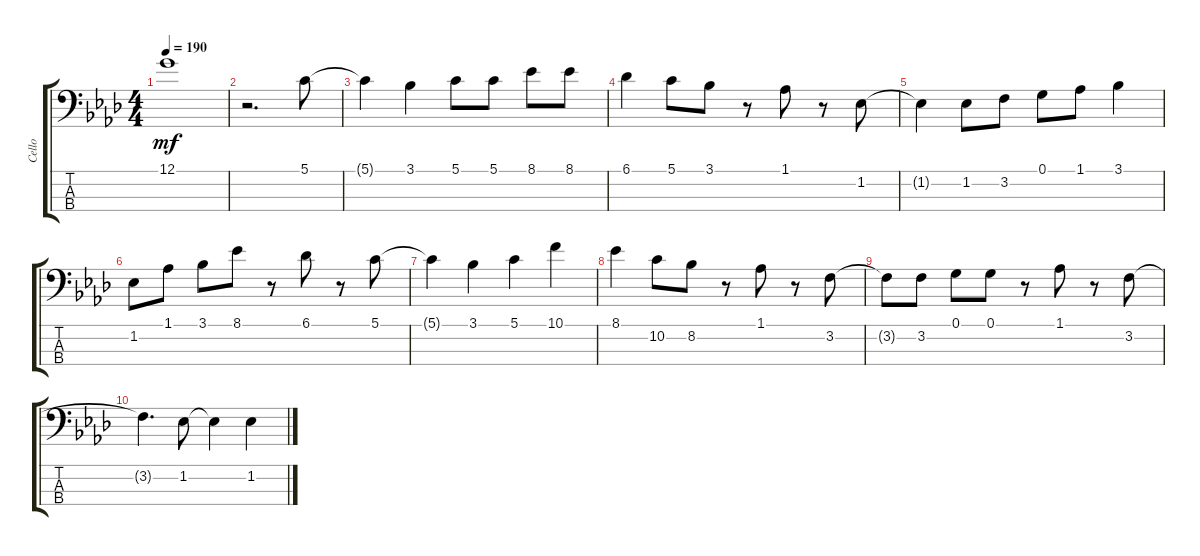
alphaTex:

\track ("Cello" "Cello") {instrument contrabass}
\staff {score tabs}
\tuning (G2 D2 A1 E1) {hide}
\ts (4 4)
\tempo 190
\clef f4
\ks ab
12.1.1{dy mf} |
r.2{d} 5.1.8 |
5.1{t}.4 3.1.4 5.1.8 5.1.8 8.1.8 8.1.8 |
6.1.4 5.1.8 3.1.8 r.8 1.1.8 r.8 1.2.8 |
1.2{t}.4 1.2.8 3.2.8 0.1.8 1.1.8 3.1.4 |
1.2.8 1.1.8 3.1.8 8.1.8 r.8 6.1.8 r.8 5.1.8 |
5.1{t}.4 3.1.4 5.1.4 10.1.4 |
8.1.4 10.2.8 8.2.8 r.8 1.1.8 r.8 3.2.8 |
3.2{t}.8 3.2.8 0.1.8 0.1.8 r.8 1.1.8 r.8 3.2.8 |
3.2{t}.4{d} 1.2.8 1.2{t}.4 1.2.4
